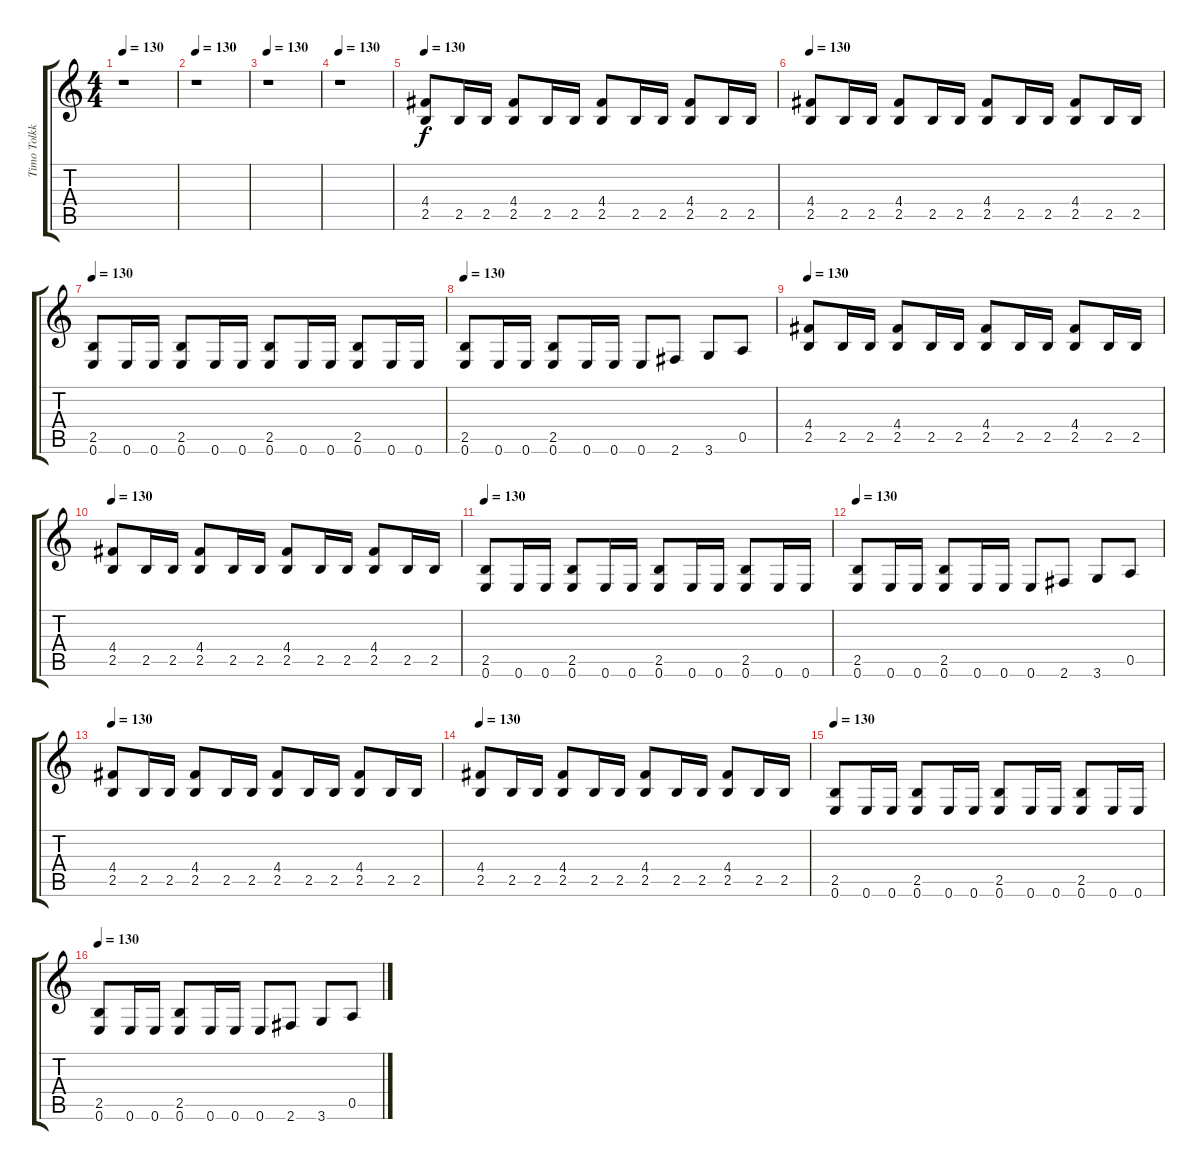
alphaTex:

\track ("Timo Tolkki (Guitar 2 Rythm)" "Timo Tolkk") {instrument overdrivenguitar}
\staff {score tabs}
\tuning (E4 B3 G3 D3 A2 E2) {hide}
\ts (4 4)
\tempo 130
\clef g2
\ks c
r.1{dy f} |
\tempo 130
r.1 |
\tempo 130
r.1 |
\tempo 130
r.1 |
\tempo 130
(4.4 2.5).8 2.5.16 2.5.16 (4.4 2.5).8 2.5.16 2.5.16 (4.4 2.5).8 2.5.16 2.5.16 (4.4 2.5).8 2.5.16 2.5.16 |
\tempo 130
(4.4 2.5).8 2.5.16 2.5.16 (4.4 2.5).8 2.5.16 2.5.16 (4.4 2.5).8 2.5.16 2.5.16 (4.4 2.5).8 2.5.16 2.5.16 |
\tempo 130
(2.5 0.6).8 0.6.16 0.6.16 (2.5 0.6).8 0.6.16 0.6.16 (2.5 0.6).8 0.6.16 0.6.16 (2.5 0.6).8 0.6.16 0.6.16 |
\tempo 130
(2.5 0.6).8 0.6.16 0.6.16 (2.5 0.6).8 0.6.16 0.6.16 0.6.8 2.6.8 3.6.8 0.5.8 |
\tempo 130
(4.4 2.5).8 2.5.16 2.5.16 (4.4 2.5).8 2.5.16 2.5.16 (4.4 2.5).8 2.5.16 2.5.16 (4.4 2.5).8 2.5.16 2.5.16 |
\tempo 130
(4.4 2.5).8 2.5.16 2.5.16 (4.4 2.5).8 2.5.16 2.5.16 (4.4 2.5).8 2.5.16 2.5.16 (4.4 2.5).8 2.5.16 2.5.16 |
\tempo 130
(2.5 0.6).8 0.6.16 0.6.16 (2.5 0.6).8 0.6.16 0.6.16 (2.5 0.6).8 0.6.16 0.6.16 (2.5 0.6).8 0.6.16 0.6.16 |
\tempo 130
(2.5 0.6).8 0.6.16 0.6.16 (2.5 0.6).8 0.6.16 0.6.16 0.6.8 2.6.8 3.6.8 0.5.8 |
\tempo 130
(4.4 2.5).8 2.5.16 2.5.16 (4.4 2.5).8 2.5.16 2.5.16 (4.4 2.5).8 2.5.16 2.5.16 (4.4 2.5).8 2.5.16 2.5.16 |
\tempo 130
(4.4 2.5).8 2.5.16 2.5.16 (4.4 2.5).8 2.5.16 2.5.16 (4.4 2.5).8 2.5.16 2.5.16 (4.4 2.5).8 2.5.16 2.5.16 |
\tempo 130
(2.5 0.6).8 0.6.16 0.6.16 (2.5 0.6).8 0.6.16 0.6.16 (2.5 0.6).8 0.6.16 0.6.16 (2.5 0.6).8 0.6.16 0.6.16 |
\tempo 130
(2.5 0.6).8 0.6.16 0.6.16 (2.5 0.6).8 0.6.16 0.6.16 0.6.8 2.6.8 3.6.8 0.5.8
